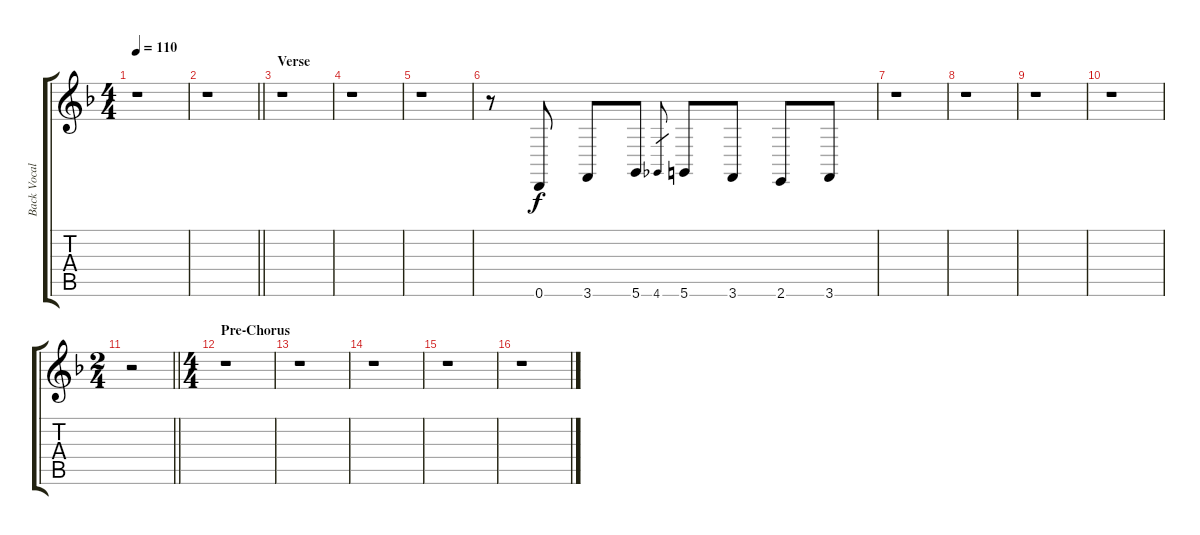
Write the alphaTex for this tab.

\track ("Back Vocal" "Back Vocal") {instrument clarinet}
\staff {score tabs}
\tuning (E4 B3 G3 D3 A2 D2) {hide}
\ts (4 4)
\tempo 110
\clef g2
\ks f
r.1{dy f} |
\barLineRight lightlight
r.1 |
\section ("" "Verse")
r.1 |
r.1 |
r.1 |
r.8 0.6.8 3.6.8 5.6.8 4.6.8{gr} 5.6.8 3.6.8 2.6.8 3.6.8 |
r.1 |
r.1 |
r.1 |
r.1 |
\ts (2 4)
\barLineRight lightlight
r.2 |
\ts (4 4)
\section ("" "Pre-Chorus")
r.1 |
r.1 |
r.1 |
r.1 |
r.1
